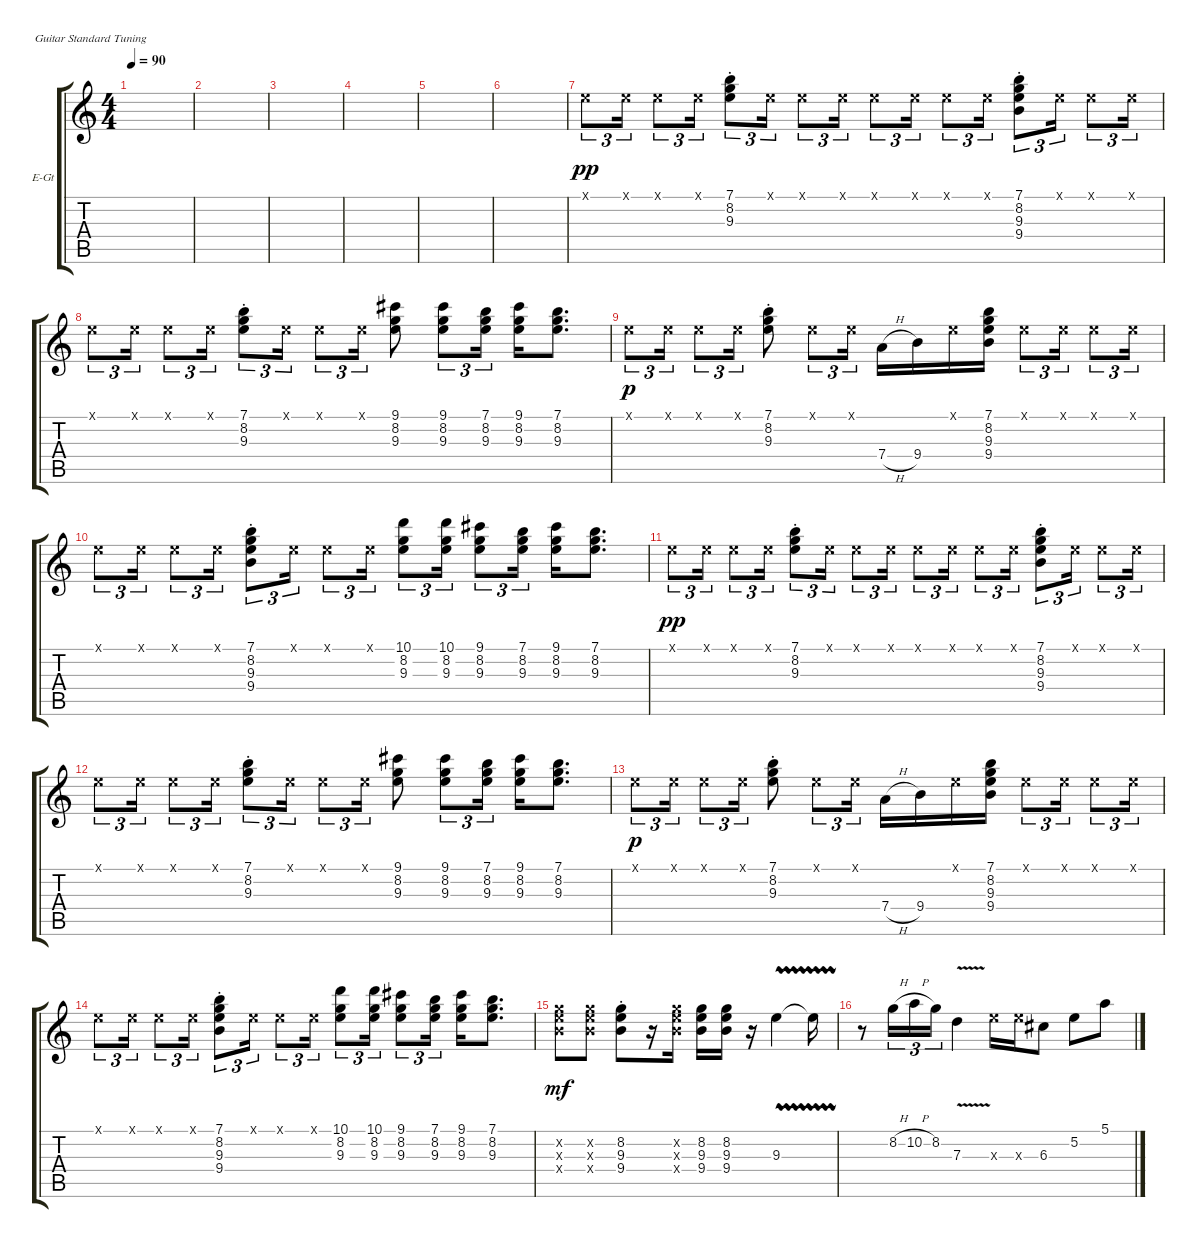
\defaultSystemsLayout 4
\bracketExtendMode groupsimilarinstruments
\firstSystemTrackNameOrientation horizontal
\otherSystemsTrackNameOrientation horizontal
\track ("Electric Guitar" "E-Gt") {instrument electricguitarclean}
\staff {score tabs}
\tuning (E4 B3 G3 D3 A2 E2)
\ts (4 4)
\tempo 90
\clef g2
\ks c
|
|
|
|
|
|
0.1{x}.8{tu (3 2) dy pp} 0.1{x}.16{tu (3 2)} 0.1{x}.8{tu (3 2)} 0.1{x}.16{tu (3 2)} (7.1{st} 8.2{st} 9.3{st}).8{tu (3 2)} 0.1{x}.16{tu (3 2)} 0.1{x}.8{tu (3 2)} 0.1{x}.16{tu (3 2)} 0.1{x}.8{tu (3 2)} 0.1{x}.16{tu (3 2)} 0.1{x}.8{tu (3 2)} 0.1{x}.16{tu (3 2)} (7.1{st} 8.2{st} 9.3{st} 9.4).8{tu (3 2)} 0.1{x}.16{tu (3 2)} 0.1{x}.8{tu (3 2)} 0.1{x}.16{tu (3 2)} |
0.1{x}.8{tu (3 2)} 0.1{x}.16{tu (3 2)} 0.1{x}.8{tu (3 2)} 0.1{x}.16{tu (3 2)} (7.1{st} 8.2{st} 9.3{st}).8{tu (3 2)} 0.1{x}.16{tu (3 2)} 0.1{x}.8{tu (3 2)} 0.1{x}.16{tu (3 2)} (9.1 8.2 9.3).8 (9.1 8.2 9.3).8{tu (3 2)} (7.1 8.2 9.3).16{tu (3 2)} (9.1 8.2 9.3).16 (7.1 8.2 9.3).8{d} |
0.1{x}.8{tu (3 2) dy p} 0.1{x}.16{tu (3 2)} 0.1{x}.8{tu (3 2)} 0.1{x}.16{tu (3 2)} (7.1{st} 8.2{st} 9.3{st}).8 0.1{x}.8{tu (3 2)} 0.1{x}.16{tu (3 2)} 7.4{h}.16 9.4.16 0.1{x}.16 (7.1 8.2 9.3 9.4).16 0.1{x}.8{tu (3 2)} 0.1{x}.16{tu (3 2)} 0.1{x}.8{tu (3 2)} 0.1{x}.16{tu (3 2)} |
0.1{x}.8{tu (3 2)} 0.1{x}.16{tu (3 2)} 0.1{x}.8{tu (3 2)} 0.1{x}.16{tu (3 2)} (7.1{st} 8.2{st} 9.3{st} 9.4).8{tu (3 2)} 0.1{x}.16{tu (3 2)} 0.1{x}.8{tu (3 2)} 0.1{x}.16{tu (3 2)} (10.1 8.2 9.3).8{tu (3 2)} (10.1 9.3 8.2).16{tu (3 2)} (9.1 9.3 8.2).8{tu (3 2)} (7.1 9.3 8.2).16{tu (3 2)} (9.1 9.3 8.2).16 (7.1 9.3 8.2).8{d} |
0.1{x}.8{tu (3 2) dy pp} 0.1{x}.16{tu (3 2)} 0.1{x}.8{tu (3 2)} 0.1{x}.16{tu (3 2)} (7.1{st} 8.2{st} 9.3{st}).8{tu (3 2)} 0.1{x}.16{tu (3 2)} 0.1{x}.8{tu (3 2)} 0.1{x}.16{tu (3 2)} 0.1{x}.8{tu (3 2)} 0.1{x}.16{tu (3 2)} 0.1{x}.8{tu (3 2)} 0.1{x}.16{tu (3 2)} (7.1{st} 8.2{st} 9.3{st} 9.4).8{tu (3 2)} 0.1{x}.16{tu (3 2)} 0.1{x}.8{tu (3 2)} 0.1{x}.16{tu (3 2)} |
0.1{x}.8{tu (3 2)} 0.1{x}.16{tu (3 2)} 0.1{x}.8{tu (3 2)} 0.1{x}.16{tu (3 2)} (7.1{st} 8.2{st} 9.3{st}).8{tu (3 2)} 0.1{x}.16{tu (3 2)} 0.1{x}.8{tu (3 2)} 0.1{x}.16{tu (3 2)} (9.1 8.2 9.3).8 (9.1 8.2 9.3).8{tu (3 2)} (7.1 8.2 9.3).16{tu (3 2)} (9.1 8.2 9.3).16 (7.1 8.2 9.3).8{d} |
0.1{x}.8{tu (3 2) dy p} 0.1{x}.16{tu (3 2)} 0.1{x}.8{tu (3 2)} 0.1{x}.16{tu (3 2)} (7.1{st} 8.2{st} 9.3{st}).8 0.1{x}.8{tu (3 2)} 0.1{x}.16{tu (3 2)} 7.4{h}.16 9.4.16 0.1{x}.16 (7.1 8.2 9.3 9.4).16 0.1{x}.8{tu (3 2)} 0.1{x}.16{tu (3 2)} 0.1{x}.8{tu (3 2)} 0.1{x}.16{tu (3 2)} |
0.1{x}.8{tu (3 2)} 0.1{x}.16{tu (3 2)} 0.1{x}.8{tu (3 2)} 0.1{x}.16{tu (3 2)} (7.1{st} 8.2{st} 9.3{st} 9.4).8{tu (3 2)} 0.1{x}.16{tu (3 2)} 0.1{x}.8{tu (3 2)} 0.1{x}.16{tu (3 2)} (10.1 8.2 9.3).8{tu (3 2)} (10.1 9.3 8.2).16{tu (3 2)} (9.1 9.3 8.2).8{tu (3 2)} (7.1 9.3 8.2).16{tu (3 2)} (9.1 9.3 8.2).16 (7.1 9.3 8.2).8{d} |
(8.2{x} 9.3{x} 9.4{x}).8{dy mf} (9.4{x} 9.3{x} 8.2{x}).8 (8.2{st} 9.3{st} 9.4{st}).8 r.16 (8.2{x} 9.3{x} 9.4{x}).16 (8.2 9.3 9.4).16 (8.2 9.3 9.4).16 r.16 9.3{vw}.4 9.3{vw t}.16 |
r.8 8.2{h}.16{tu (3 2)} 10.2{h}.16{tu (3 2)} 8.2.16{tu (3 2)} 7.3{v}.4 9.3{x}.16 9.3{x}.16 6.3.8 5.2.8 5.1.8
